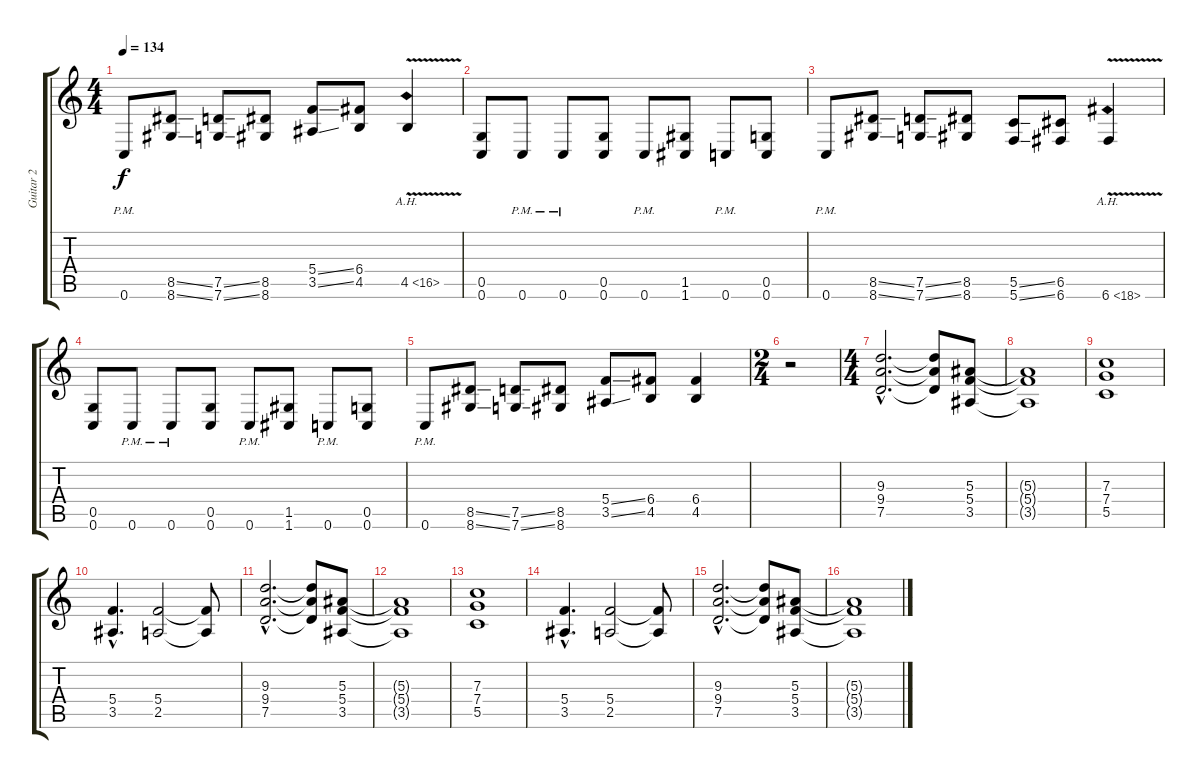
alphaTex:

\track ("Guitar 2" "Guitar 2") {instrument distortionguitar}
\staff {score tabs}
\tuning (D4 A3 F3 C3 G2 C2) {hide}
\ts (4 4)
\tempo 134
\clef g2
\ks c
0.6{pm}.8{dy f} (8.5{ss} 8.6{ss}).8 (7.5{ss} 7.6{ss}).8 (8.5 8.6).8 (5.4{ss} 3.5{ss}).8 (6.4 4.5).8 4.5{ah 12 v}.4 |
(0.5 0.6).8 0.6{pm}.8 0.6{pm}.8 (0.5 0.6).8 0.6{pm}.8 (1.5 1.6).8 0.6{pm}.8 (0.5 0.6).8 |
0.6{pm}.8 (8.5{ss} 8.6{ss}).8 (7.5{ss} 7.6{ss}).8 (8.5 8.6).8 (5.5{ss} 5.6{ss}).8 (6.5 6.6).8 6.6{ah 12 v}.4 |
(0.5 0.6).8 0.6{pm}.8 0.6{pm}.8 (0.5 0.6).8 0.6{pm}.8 (1.5 1.6).8 0.6{pm}.8 (0.5 0.6).8 |
0.6{pm}.8 (8.5{ss} 8.6{ss}).8 (7.5{ss} 7.6{ss}).8 (8.5 8.6).8 (5.4{ss} 3.5{ss}).8 (6.4 4.5).8 (6.4 4.5).4 |
\ts (2 4)
r.2 |
\ts (4 4)
(9.3{hac} 9.4{hac} 7.5{hac}).2{d} (9.3{t} 9.4{t} 7.5{t}).8 (5.3 5.4 3.5).8 |
(5.3{t} 5.4{t} 3.5{t}).1 |
(7.3 7.4 5.5).1 |
(5.4{hac} 3.5{hac}).4{d} (5.4 2.5).2 (5.4{t} 2.5{t}).8 |
(9.3{hac} 9.4{hac} 7.5{hac}).2{d} (9.3{t} 9.4{t} 7.5{t}).8 (5.3 5.4 3.5).8 |
(5.3{t} 5.4{t} 3.5{t}).1 |
(7.3 7.4 5.5).1 |
(5.4{hac} 3.5{hac}).4{d} (5.4 2.5).2 (5.4{t} 2.5{t}).8 |
(9.3{hac} 9.4{hac} 7.5{hac}).2{d} (9.3{t} 9.4{t} 7.5{t}).8 (5.3 5.4 3.5).8 |
(5.3{t} 5.4{t} 3.5{t}).1
